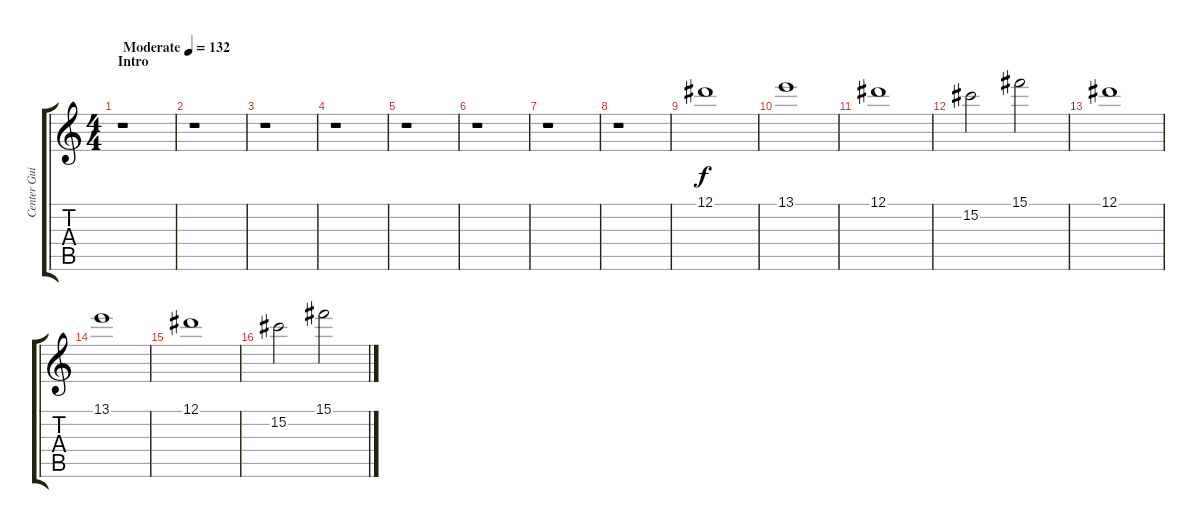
\track ("Center Guitar" "Center Gui") {instrument distortionguitar}
\staff {score tabs}
\tuning (Eb4 Bb3 Gb3 Db3 Ab2 Eb2) {hide}
\ts (4 4)
\section ("" "Intro")
\tempo (132 "Moderate")
\clef g2
\ks c
r.1{dy f instrument distortionguitar} |
r.1 |
r.1 |
r.1 |
r.1 |
r.1 |
r.1 |
r.1 |
12.1.1{balance 12} |
13.1.1 |
12.1.1 |
15.2.2 15.1.2 |
12.1.1 |
13.1.1 |
12.1.1 |
15.2.2 15.1.2
